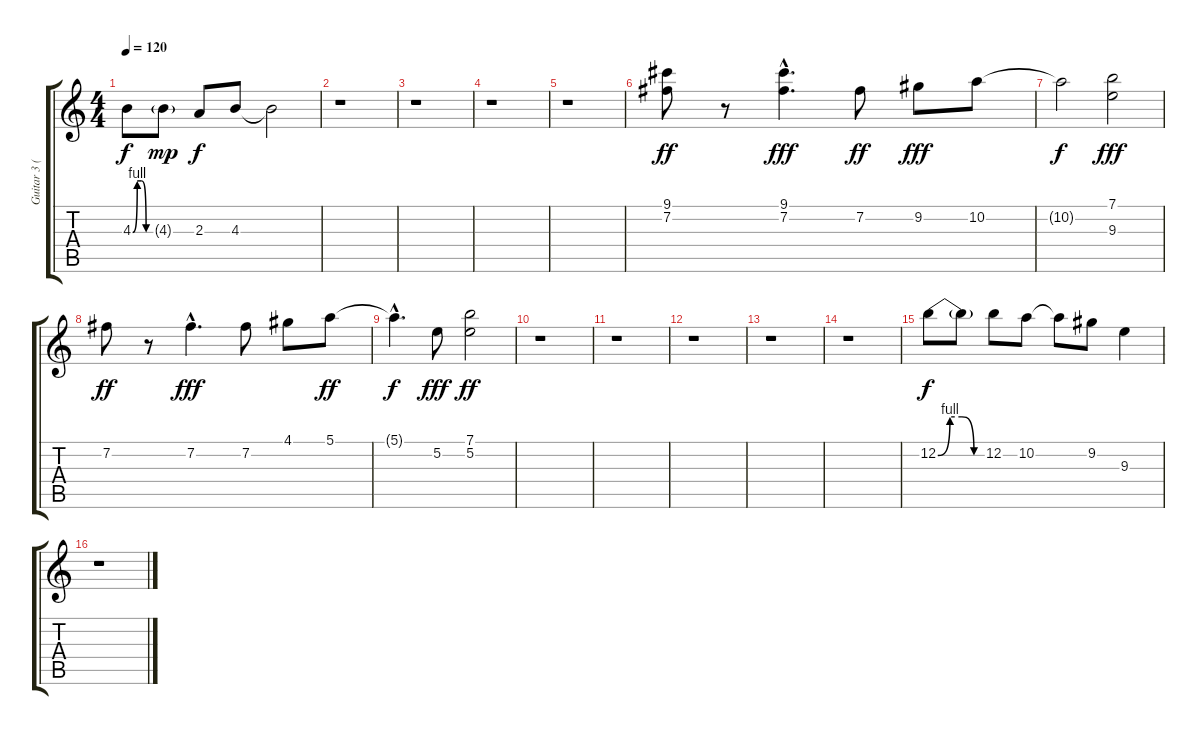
\track ("Guitar 3 (Funky)" "Guitar 3 (") {instrument distortionguitar}
\staff {score tabs}
\tuning (E4 B3 G3 D3 A2 E2) {hide}
\ts (4 4)
\tempo 120
\clef g2
\ks c
4.3{be (custom 0 0 15 4 30 4 45 0 60 0)}.8{dy f} 4.3{g}.8{dy mp} 2.3.8{dy f} 4.3.8 4.3{t}.2 |
r.1 |
r.1 |
r.1 |
r.1 |
(9.1 7.2).8{dy ff} r.8 (9.1{hac} 7.2{hac}).4{d dy fff} 7.2.8{dy ff} 9.2.8{dy fff} 10.2.8 |
10.2{t}.2{dy f} (7.1 9.3).2{dy fff} |
7.2.8{dy ff} r.8 7.2{hac}.4{d dy fff} 7.2.8 4.1.8 5.1.8{dy ff} |
5.1{hac t}.4{d dy f} 5.2.8{dy fff} (7.1 5.2).2{dy ff} |
r.1 |
r.1 |
r.1 |
r.1 |
r.1 |
12.2{be (custom 0 0 15 4 30 4 45 0 60 0)}.8{dy f} 12.2{t}.8 12.2.8 10.2.8 10.2{t}.8 9.2.8 9.3.4 |
r.1
